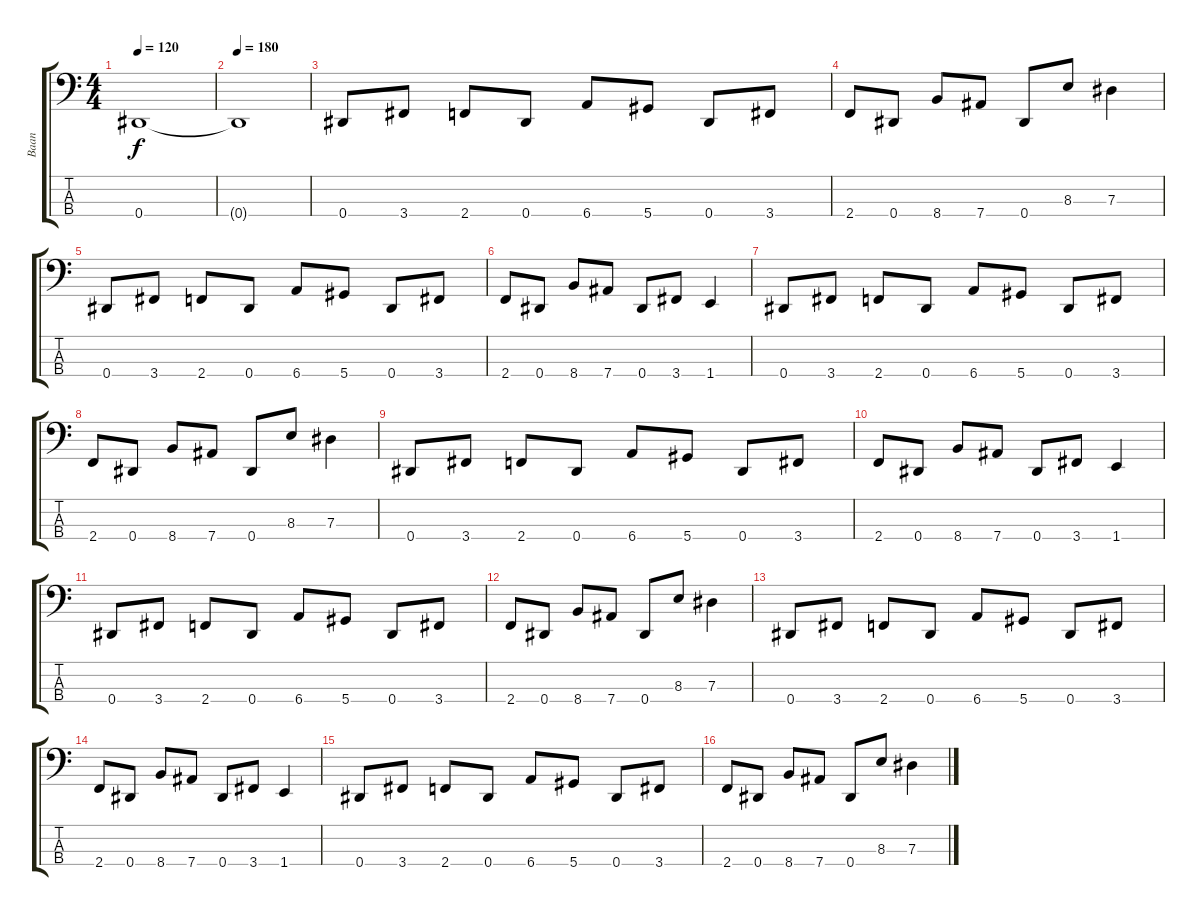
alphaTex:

\track ("Baan" "Baan") {instrument electricbassfinger}
\staff {score tabs}
\tuning (Gb2 Db2 Ab1 Eb1) {hide}
\ts (4 4)
\tempo 120
\clef f4
\ks c
0.4{t}.1{dy f} |
\tempo 180
0.4{t}.1 |
0.4.8 3.4.8 2.4.8 0.4.8 6.4.8 5.4.8 0.4.8 3.4.8 |
2.4.8 0.4.8 8.4.8 7.4.8 0.4.8 8.3.8 7.3.4 |
0.4.8 3.4.8 2.4.8 0.4.8 6.4.8 5.4.8 0.4.8 3.4.8 |
2.4.8 0.4.8 8.4.8 7.4.8 0.4.8 3.4.8 1.4.4 |
0.4.8 3.4.8 2.4.8 0.4.8 6.4.8 5.4.8 0.4.8 3.4.8 |
2.4.8 0.4.8 8.4.8 7.4.8 0.4.8 8.3.8 7.3.4 |
0.4.8 3.4.8 2.4.8 0.4.8 6.4.8 5.4.8 0.4.8 3.4.8 |
2.4.8 0.4.8 8.4.8 7.4.8 0.4.8 3.4.8 1.4.4 |
0.4.8 3.4.8 2.4.8 0.4.8 6.4.8 5.4.8 0.4.8 3.4.8 |
2.4.8 0.4.8 8.4.8 7.4.8 0.4.8 8.3.8 7.3.4 |
0.4.8 3.4.8 2.4.8 0.4.8 6.4.8 5.4.8 0.4.8 3.4.8 |
2.4.8 0.4.8 8.4.8 7.4.8 0.4.8 3.4.8 1.4.4 |
0.4.8 3.4.8 2.4.8 0.4.8 6.4.8 5.4.8 0.4.8 3.4.8 |
2.4.8 0.4.8 8.4.8 7.4.8 0.4.8 8.3.8 7.3.4
